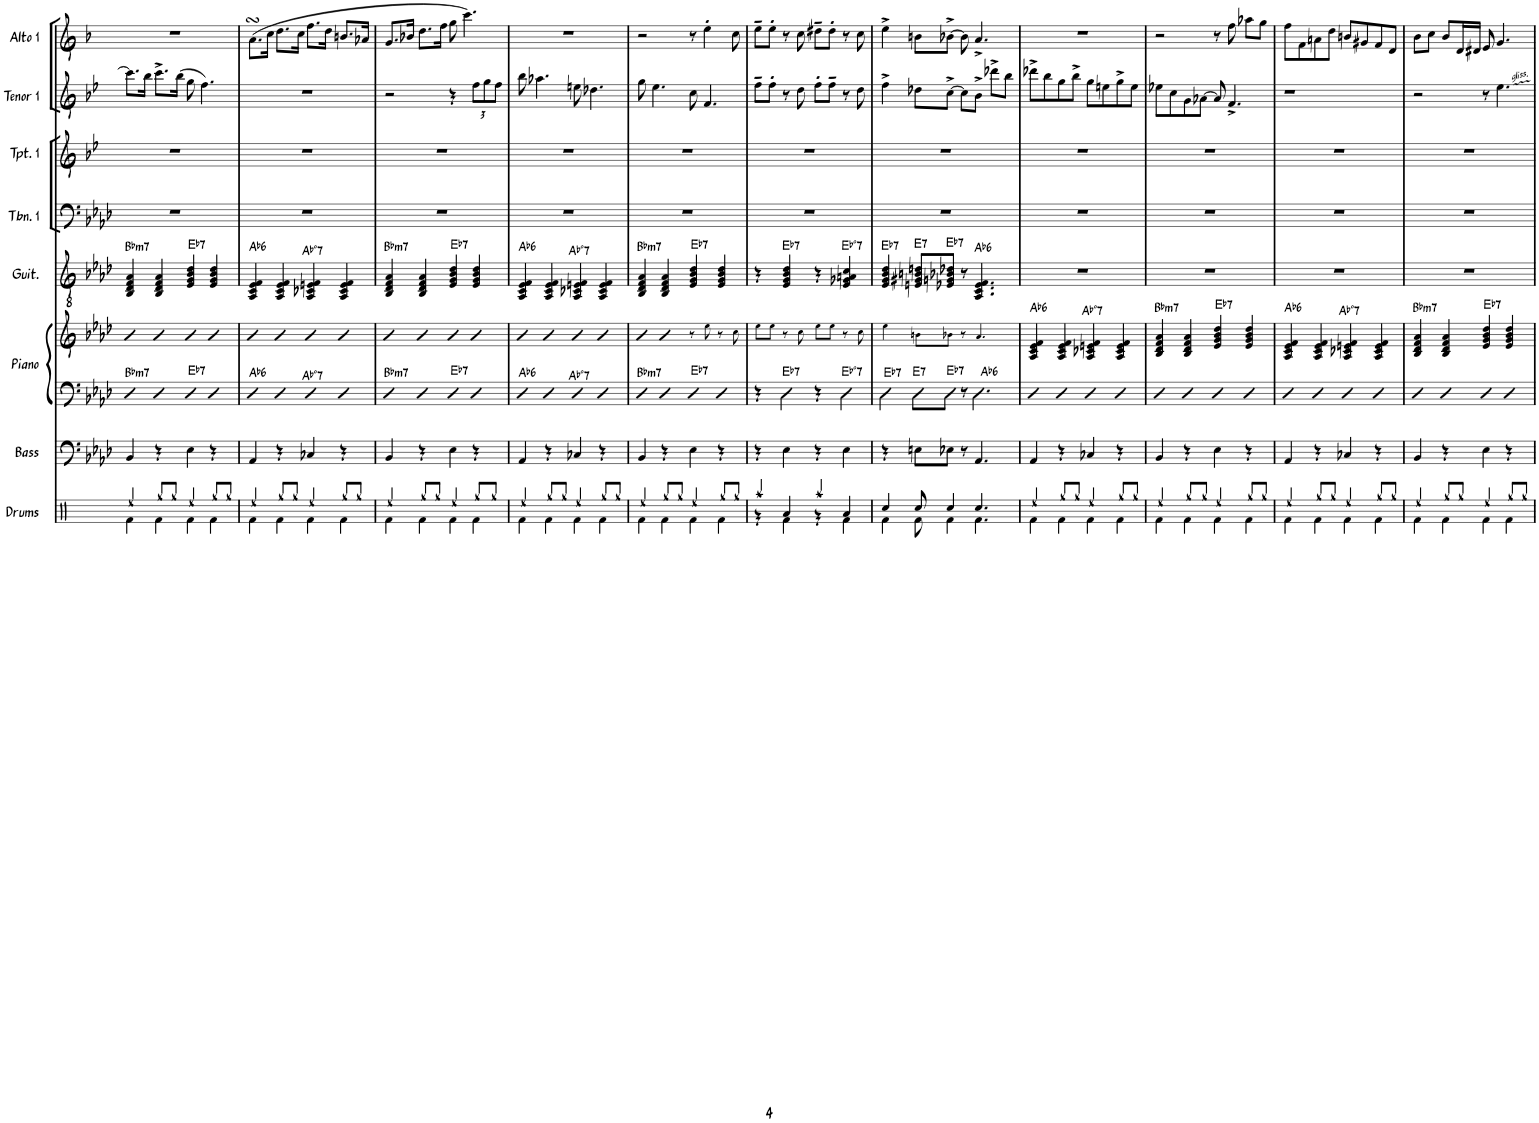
**kern	**kern	**kern	**kern	**kern	**kern	**kern	**kern	**kern
*part8	*part7	*part6	*part6	*part5	*part4	*part3	*part2	*part1
*staff9	*staff8	*staff7	*staff6	*staff5	*staff4	*staff3	*staff2	*staff1
*I"Drums	*I"Bass	*I"Piano	*	*I"Guitar	*I"Trombone 1	*I"Trumpet 1	*I"Tenor Sax 1	*I"Alto Sax 1
*I'Drums	*I'Bass	*I'Piano	*	*I'Guit.	*I'Tbn. 1	*I'Tpt. 1	*I'Tenor 1	*I'Alto 1
!!LO:PB:g=z
*clefX	*clefF4	*clefF4	*clefG2	*clefGv2	*clefF4	*clefG2	*clefG2	*clefG2
*	*Trd7c12	*	*	*	*	*Trd1c2	*Trd8c14	*Trd5c9
*k[]	*k[b-e-a-d-]	*k[b-e-a-d-]	*k[b-e-a-d-]	*k[b-e-a-d-]	*k[b-e-a-d-]	*k[b-e-]	*k[b-e-]	*k[b-]
*M4/4	*M4/4	*M4/4	*M4/4	*M4/4	*M4/4	*M4/4	*M4/4	*M4/4
=34	=34	=34	=34	=34	=34	=34	=34	=34
*^	*	*	*	*	*	*	*	*
!	!	!	!	!	!LO:TX:a:t=B♭m7	!	!	!	!
!	!	!	!LO:TX:a:t=B♭m7	!	!	!	!	!	!
4Ree/	4Rf\	4BB-/	4D-	4b-	4BB-/ 4D-/ 4F/ 4A-/	1r	1r	8.ccc\L]	1r
.	.	.	.	.	.	.	.	16bb-\Jk	.
8Rgg/L	4Rf\	4r	4D-	4b-	4BB-/ 4D-/ 4F/ 4A-/	.	.	8.ccc^\L	.
8Rgg/J	.	.	.	.	.	.	.	.	.
.	.	.	.	.	.	.	.	(16bb-\Jk	.
!	!	!	!	!	!LO:TX:a:t=E♭7	!	!	!	!
!	!	!	!LO:TX:a:t=E♭7	!	!	!	!	!	!
4Ree/	4Rf\	4E-\	4D-	4b-	4E-/ 4G/ 4B-/ 4d-/	.	.	8gg\)	.
.	.	.	.	.	.	.	.	4.ff\	.
8Rgg/L	4Rf\	4r	4D-	4b-	4E-/ 4G/ 4B-/ 4d-/	.	.	.	.
8Rgg/J	.	.	.	.	.	.	.	.	.
=35	=35	=35	=35	=35	=35	=35	=35	=35	=35
!	!	!	!	!	!LO:TX:a:t=A♭6	!	!	!	!
!	!	!	!LO:TX:a:t=A♭6	!	!	!	!	!	!
4Ree/	4Rf\	4AA-/	4D-	4b-	4AA-/ 4C/ 4E-/ 4F/	1r	1r	1r	(8.asSsS\L
.	.	.	.	.	.	.	.	.	16cc\Jk
8Rgg/L	4Rf\	4r	4D-	4b-	4AA-/ 4C/ 4E-/ 4F/	.	.	.	8.dd\L
8Rgg/J	.	.	.	.	.	.	.	.	.
.	.	.	.	.	.	.	.	.	16cc\Jk
!	!	!	!	!	!LO:TX:a:t=A♭°7	!	!	!	!
!	!	!	!LO:TX:a:t=A♭°7	!	!	!	!	!	!
4Ree/	4Rf\	4C-X/	4D-	4b-	4AA-/ 4C-X/ 4En/ 4F/	.	.	.	8.ff\L
.	.	.	.	.	.	.	.	.	16dd\Jk
8Rgg/L	4Rf\	4r	4D-	4b-	4AA-/ 4C-/ 4E/ 4F/	.	.	.	8.bn/L
8Rgg/J	.	.	.	.	.	.	.	.	.
.	.	.	.	.	.	.	.	.	16a-X/Jk
=36	=36	=36	=36	=36	=36	=36	=36	=36	=36
!	!	!	!	!	!LO:TX:a:t=B♭m7	!	!	!	!
!	!	!	!LO:TX:a:t=B♭m7	!	!	!	!	!	!
4Ree/	4Rf\	4BB-/	4D-	4b-	4BB-/ 4D-/ 4F/ 4A-/	1r	1r	2r	8.g/L
.	.	.	.	.	.	.	.	.	16b-X/Jk
8Rgg/L	4Rf\	4r	4D-	4b-	4BB-/ 4D-/ 4F/ 4A-/	.	.	.	8.dd\L
8Rgg/J	.	.	.	.	.	.	.	.	.
.	.	.	.	.	.	.	.	.	16ff\Jk
!	!	!	!	!	!LO:TX:a:t=E♭7	!	!	!	!
!	!	!	!LO:TX:a:t=E♭7	!	!	!	!	!	!
4Ree/	4Rf\	4E-\	4D-	4b-	4E-/ 4G/ 4B-/ 4d-/	.	.	4r	8gg\
.	.	.	.	.	.	.	.	.	4.ccc\)
*	*	*	*	*	*	*	*	*Xbrackettup	*
8Rgg/L	4Rf\	4r	4D-	4b-	4E-/ 4G/ 4B-/ 4d-/	.	.	12ff\L	.
.	.	.	.	.	.	.	.	12gg\	.
8Rgg/J	.	.	.	.	.	.	.	.	.
.	.	.	.	.	.	.	.	12ff\J	.
=37	=37	=37	=37	=37	=37	=37	=37	=37	=37
!	!	!	!	!	!LO:TX:a:t=A♭6	!	!	!	!
!	!	!	!LO:TX:a:t=A♭6	!	!	!	!	!	!
4Ree/	4Rf\	4AA-/	4D-	4b-	4AA-/ 4C/ 4E-/ 4F/	1r	1r	8bb-\	1r
.	.	.	.	.	.	.	.	4.aa-X\	.
8Rgg/L	4Rf\	4r	4D-	4b-	4AA-/ 4C/ 4E-/ 4F/	.	.	.	.
8Rgg/J	.	.	.	.	.	.	.	.	.
!	!	!	!	!	!LO:TX:a:t=A♭°7	!	!	!	!
!	!	!	!LO:TX:a:t=A♭°7	!	!	!	!	!	!
4Ree/	4Rf\	4C-X/	4D-	4b-	4AA-/ 4C-X/ 4En/ 4F/	.	.	8een\	.
.	.	.	.	.	.	.	.	4.dd-X\	.
8Rgg/L	4Rf\	4r	4D-	4b-	4AA-/ 4C-/ 4E/ 4F/	.	.	.	.
8Rgg/J	.	.	.	.	.	.	.	.	.
=38	=38	=38	=38	=38	=38	=38	=38	=38	=38
!	!	!	!	!	!LO:TX:a:t=B♭m7	!	!	!	!
!	!	!	!LO:TX:a:t=B♭m7	!	!	!	!	!	!
4Ree/	4Rf\	4BB-/	4D-	4b-	4BB-/ 4D-/ 4F/ 4A-/	1r	1r	8gg\	2r
.	.	.	.	.	.	.	.	4.ee-\	.
8Rgg/L	4Rf\	4r	4D-	4b-	4BB-/ 4D-/ 4F/ 4A-/	.	.	.	.
8Rgg/J	.	.	.	.	.	.	.	.	.
!	!	!	!	!	!LO:TX:a:t=E♭7	!	!	!	!
!	!	!	!LO:TX:a:t=E♭7	!	!	!	!	!	!
4Ree/	4Rf\	4E-\	4D-	8r	4E-/ 4G/ 4B-/ 4d-/	.	.	8cc\	8r
.	.	.	.	8ee-\	.	.	.	4.f/	4ee'\
8Rgg/L	4Rf\	4r	4D-	8r	4E-/ 4G/ 4B-/ 4d-/	.	.	.	.
8Rgg/J	.	.	.	8cc\	.	.	.	.	8cc\
=39	=39	=39	=39	=39	=39	=39	=39	=39	=39
4Raa/	4r	4r	4r	8ee-\L	4r	1r	1r	8ff~\L	8ee~\L
.	.	.	.	8ee-\J	.	.	.	8ff'\J	8ee'\J
!	!	!	!	!	!LO:TX:a:t=E♭7	!	!	!	!
!	!	!	!LO:TX:a:t=E♭7	!	!	!	!	!	!
4Ra/	4Rf\	4E-\	4D-\	8r	4E-/ 4G/ 4B-/ 4d-/	.	.	8r	8r
.	.	.	.	8cc\	.	.	.	8dd\	8cc\
4Raa/	4r	4r	4r	8ee-\L	4r	.	.	8ff'\L	8dd#X~\L
.	.	.	.	8ee-\J	.	.	.	8ff~\J	8dd#'\J
!	!	!	!	!	!LO:TX:a:t=E♭°7	!	!	!	!
!	!	!	!LO:TX:a:t=E♭°7	!	!	!	!	!	!
4Ra/	4Rf\	4E-\	4D-\	8r	4E-/ 4G-X/ 4An/ 4c/	.	.	8r	8r
.	.	.	.	8cc\	.	.	.	8dd\	8cc\
=40	=40	=40	=40	=40	=40	=40	=40	=40	=40
!	!	!	!	!	!LO:TX:a:t=E♭7	!	!	!	!
!	!	!	!LO:TX:a:t=E♭7	!	!	!	!	!	!
4Rcc/	4Rf\	4r	4D-\	4ee-\	4E-/ 4G/ 4B-/ 4d-/	1r	1r	4ff^\	4ee^\
!	!	!	!	!	!LO:TX:a:t=E7	!	!	!	!
!	!	!	!LO:TX:a:t=E7	!	!	!	!	!	!
8Rcc/	8Rf\	8En\L	8D-\L	8bn\L	8En/ 8G#X/ 8Bn/ 8dn/L	.	.	8dd-X\L	8bn\L
!	!	!	!	!	!LO:TX:a:t=E♭7	!	!	!	!
!	!	!	!LO:TX:a:t=E♭7	!	!	!	!	!	!
4Rcc/	4Rf\	8E-X\J	8D-\J	8b-X\J	8E-X/ 8Gn/ 8B-X/ 8d-X/J	.	.	[8cc^\J	[8b-X^\J
!	!	!	!LO:TX:a:t=A♭6	!	!	!	!	!	!
.	.	8r	8r	8r	8r	.	.	8cc\L]	8b-\]
!	!	!	!	!	!LO:TX:a:t=A♭6	!	!	!	!
4.Rcc/	4.Rf\	4.AA-/	4.D-\	4.a-/	4.AA-/ 4.C/ 4.E-/ 4.F/	.	.	8b-^\J	4.a^/
.	.	.	.	.	.	.	.	8ddd-X^\L	.
.	.	.	.	.	.	.	.	8bb-\J	.
=41	=41	=41	=41	=41	=41	=41	=41	=41	=41
!	!	!	!	!LO:TX:a:t=A♭6	!	!	!	!	!
4Ree/	4Rf\	4AA-/	4b-	4A-/ 4c/ 4e-/ 4f/	1r	1r	1r	8ddd-X^\L	1r
.	.	.	.	.	.	.	.	8bb-\	.
8Rgg/L	4Rf\	4r	4b-	4A-/ 4c/ 4e-/ 4f/	.	.	.	8gg\	.
8Rgg/J	.	.	.	.	.	.	.	8bb-^\J	.
!	!	!	!	!LO:TX:a:t=A♭°7	!	!	!	!	!
4Ree/	4Rf\	4C-X/	4b-	4A-/ 4c-X/ 4en/ 4f/	.	.	.	8gg\L	.
.	.	.	.	.	.	.	.	8een\	.
8Rgg/L	4Rf\	4r	4b-	4A-/ 4c-/ 4e/ 4f/	.	.	.	8gg^\	.
8Rgg/J	.	.	.	.	.	.	.	8ee\J	.
=42	=42	=42	=42	=42	=42	=42	=42	=42	=42
!	!	!	!	!LO:TX:a:t=B♭m7	!	!	!	!	!
4Ree/	4Rf\	4BB-/	4b-	4B-/ 4d-/ 4f/ 4a-/	1r	1r	1r	8ee-X\L	2r
.	.	.	.	.	.	.	.	8cc\	.
8Rgg/L	4Rf\	4r	4b-	4B-/ 4d-/ 4f/ 4a-/	.	.	.	8g\	.
8Rgg/J	.	.	.	.	.	.	.	[8a-X\J	.
!	!	!	!	!LO:TX:a:t=E♭7	!	!	!	!	!
4Ree/	4Rf\	4E-\	4b-	4e-/ 4g/ 4b-/ 4dd-/	.	.	.	8a-/]	8r
.	.	.	.	.	.	.	.	4.f^/	8ff\
8Rgg/L	4Rf\	4r	4b-	4e-/ 4g/ 4b-/ 4dd-/	.	.	.	.	8aa-X\L
8Rgg/J	.	.	.	.	.	.	.	.	8gg\J
=43	=43	=43	=43	=43	=43	=43	=43	=43	=43
!	!	!	!	!LO:TX:a:t=A♭6	!	!	!	!	!
4Ree/	4Rf\	4AA-/	4b-	4A-/ 4c/ 4e-/ 4f/	1r	1r	1r	1r	8ff\L
.	.	.	.	.	.	.	.	.	8f\
8Rgg/L	4Rf\	4r	4b-	4A-/ 4c/ 4e-/ 4f/	.	.	.	.	8an\
8Rgg/J	.	.	.	.	.	.	.	.	8dd\J
!	!	!	!	!LO:TX:a:t=A♭°7	!	!	!	!	!
4Ree/	4Rf\	4C-X/	4b-	4A-/ 4c-X/ 4en/ 4f/	.	.	.	.	8bn/L
.	.	.	.	.	.	.	.	.	8g#X/
8Rgg/L	4Rf\	4r	4b-	4A-/ 4c-/ 4e/ 4f/	.	.	.	.	8f/
8Rgg/J	.	.	.	.	.	.	.	.	8d/J
=44	=44	=44	=44	=44	=44	=44	=44	=44	=44
!	!	!	!	!LO:TX:a:t=B♭m7	!	!	!	!	!
4Ree/	4Rf\	4BB-/	4b-	4B-/ 4d-/ 4f/ 4a-/	1r	1r	1r	2r	8b-\L
.	.	.	.	.	.	.	.	.	8cc\J
8Rgg/L	4Rf\	4r	4b-	4B-/ 4d-/ 4f/ 4a-/	.	.	.	.	8b-/L
8Rgg/J	.	.	.	.	.	.	.	.	16d/L
.	.	.	.	.	.	.	.	.	16d#X/JJ
!	!	!	!	!LO:TX:a:t=E♭7	!	!	!	!	!
4Ree/	4Rf\	4E-\	4b-	4e-/ 4g/ 4b-/ 4dd-/	.	.	.	8r	8e/
.	.	.	.	.	.	.	.	4.ee-\	4.g/
8Rgg/L	4Rf\	4r	4b-	4e-/ 4g/ 4b-/ 4dd-/	.	.	.	.	.
8Rgg/J	.	.	.	.	.	.	.	.	.
*v	*v	*	*	*	*	*	*	*	*
=	=	=	=	=	=	=	=	=
*-	*-	*-	*-	*-	*-	*-	*-	*-
